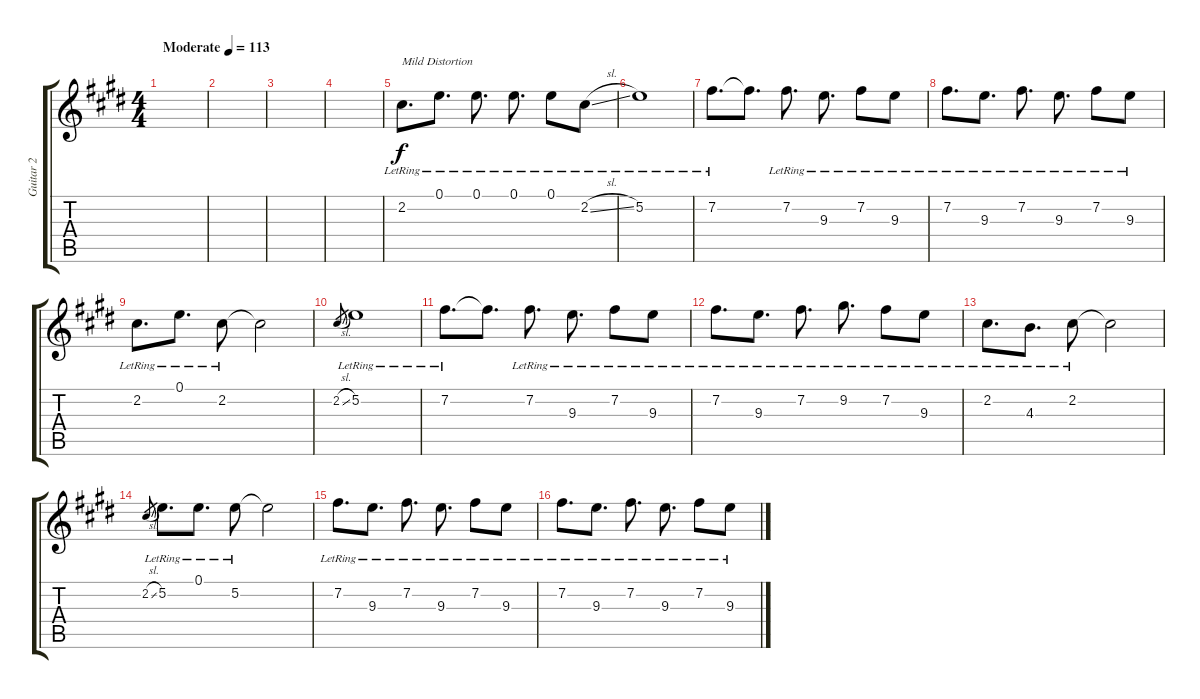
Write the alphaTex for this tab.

\track ("Guitar 2" "Guitar 2") {instrument distortionguitar}
\staff {score tabs}
\tuning (E4 B3 G3 D3 A2 E2) {hide}
\ts (4 4)
\tempo (113 "Moderate")
\clef g2
\ks e
|
|
|
|
2.2{lr}.8{d txt "Mild Distortion" instrument electricguitarjazz} 0.1{lr}.8{d} 0.1{lr}.8{d} 0.1{lr}.8{d} 0.1{lr}.8 2.2{sl lr}.8 |
5.2{lr}.1 |
7.2{lr}.8{d} 7.2{t}.8{d} 7.2{lr}.8{d} 9.3{lr}.8{d} 7.2{lr}.8 9.3{lr}.8 |
7.2{lr}.8{d} 9.3{lr}.8{d} 7.2{lr}.8{d} 9.3{lr}.8{d} 7.2{lr}.8 9.3{lr}.8 |
2.2{lr}.8{d} 0.1{lr}.8{d} 2.2{lr}.8 2.2{t}.2 |
2.2{sl}.8{gr} 5.2{lr}.1 |
7.2{lr}.8{d} 7.2{t}.8{d} 7.2{lr}.8{d} 9.3{lr}.8{d} 7.2{lr}.8 9.3{lr}.8 |
7.2{lr}.8{d} 9.3{lr}.8{d} 7.2{lr}.8{d} 9.2{lr}.8{d} 7.2{lr}.8 9.3{lr}.8 |
2.2{lr}.8{d} 4.3{lr}.8{d} 2.2{lr}.8 2.2{t}.2 |
2.2{sl}.8{gr} 5.2{lr}.8{d} 0.1{lr}.8{d} 5.2{lr}.8 5.2{t}.2 |
7.2{lr}.8{d} 9.3{lr}.8{d} 7.2{lr}.8{d} 9.3{lr}.8{d} 7.2{lr}.8 9.3{lr}.8 |
7.2{lr}.8{d} 9.3{lr}.8{d} 7.2{lr}.8{d} 9.3{lr}.8{d} 7.2{lr}.8 9.3{lr}.8
